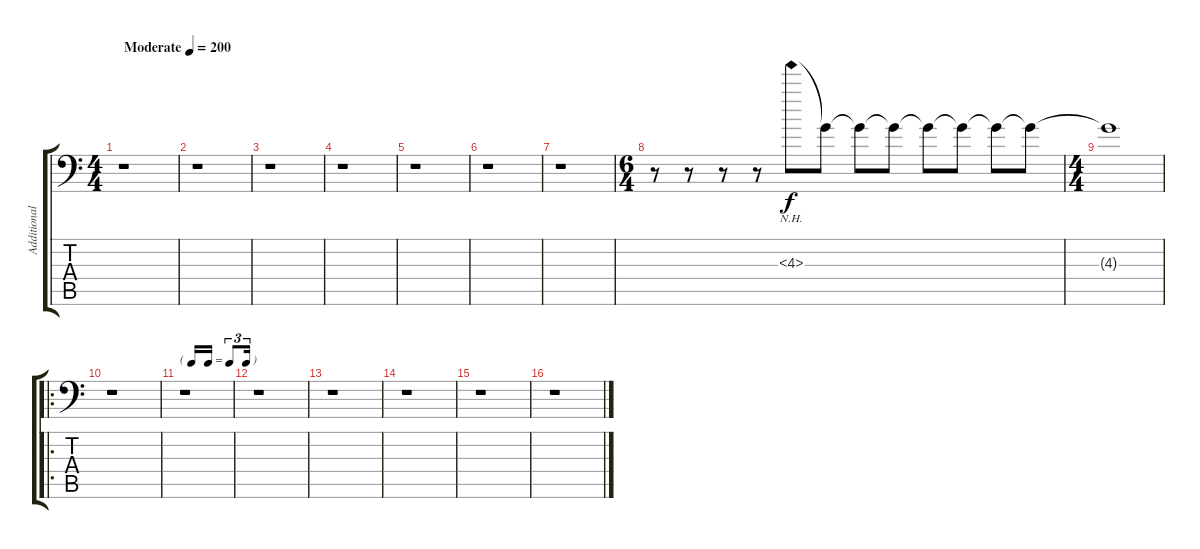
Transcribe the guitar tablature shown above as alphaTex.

\track ("Additional Harmonics" "Additional") {instrument distortionguitar}
\staff {score tabs}
\tuning (C4 G3 Eb3 Bb2 F2 Bb1) {hide}
\ts (4 4)
\tempo (200 "Moderate")
\clef f4
\ks c
r.1{dy f instrument distortionguitar} |
r.1 |
r.1 |
r.1 |
r.1 |
r.1 |
r.1 |
\ts (6 4)
r.8 r.8 r.8 r.8 4.3{nh}.8 4.3{t}.8 4.3{t}.8 4.3{t}.8 4.3{t}.8 4.3{t}.8 4.3{t}.8 4.3{t}.8 |
\ts (4 4)
4.3{t}.1 |
\ro
r.1 |
\tf triplet16th
r.1 |
r.1 |
r.1 |
r.1 |
r.1 |
r.1
